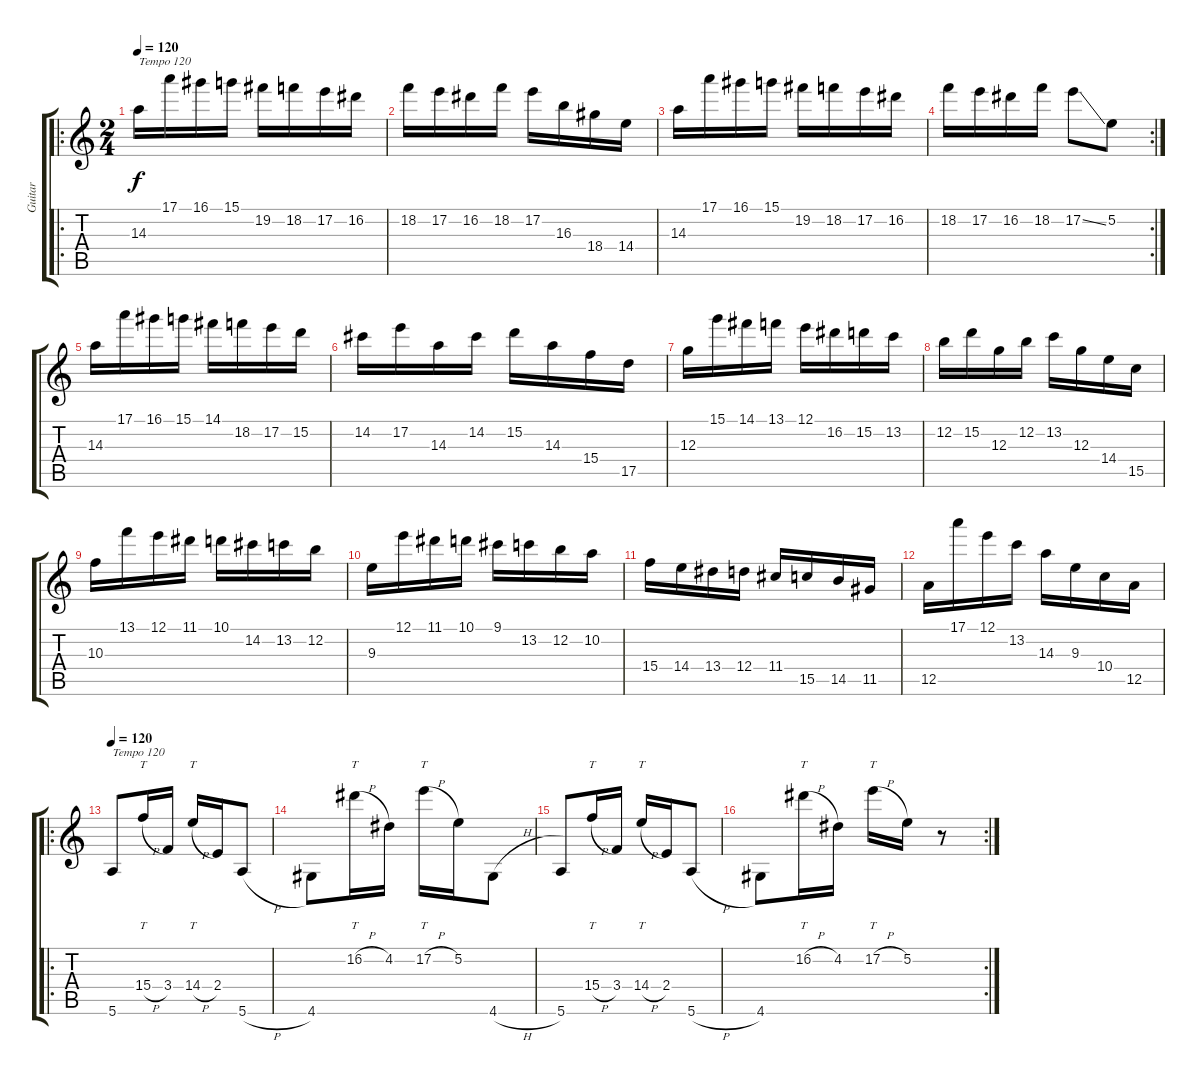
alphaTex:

\track ("Guitar" "Guitar") {instrument acousticguitarnylon}
\staff {score tabs}
\tuning (E4 B3 G3 D3 A2 E2) {hide}
\ro
\ts (2 4)
\tempo 120
\clef g2
\ks c
14.3.16{txt "Tempo 120" dy f} 17.1.16 16.1.16 15.1.16 19.2.16 18.2.16 17.2.16 16.2.16 |
18.2.16 17.2.16 16.2.16 18.2.16 17.2.16 16.3.16 18.4.16 14.4.16 |
14.3.16 17.1.16 16.1.16 15.1.16 19.2.16 18.2.16 17.2.16 16.2.16 |
\rc 2
18.2.16 17.2.16 16.2.16 18.2.16 17.2{ss}.8 5.2.8 |
14.3.16 17.1.16 16.1.16 15.1.16 14.1.16 18.2.16 17.2.16 15.2.16 |
14.2.16 17.2.16 14.3.16 14.2.16 15.2.16 14.3.16 15.4.16 17.5.16 |
12.3.16 15.1.16 14.1.16 13.1.16 12.1.16 16.2.16 15.2.16 13.2.16 |
12.2.16 15.2.16 12.3.16 12.2.16 13.2.16 12.3.16 14.4.16 15.5.16 |
10.3.16 13.1.16 12.1.16 11.1.16 10.1.16 14.2.16 13.2.16 12.2.16 |
9.3.16 12.1.16 11.1.16 10.1.16 9.1.16 13.2.16 12.2.16 10.2.16 |
15.4.16 14.4.16 13.4.16 12.4.16 11.4.16 15.5.16 14.5.16 11.5.16 |
12.5.16 17.1.16 12.1.16 13.2.16 14.3.16 9.3.16 10.4.16 12.5.16 |
\ro
\tempo 120
5.6.8{txt "Tempo 120"} 15.4{h}.16{tt} 3.4.16 14.4{h}.16{tt} 2.4.16 5.6{h}.8 |
4.6.8 16.2{h}.16{tt} 4.2.16 17.2{h}.16{tt} 5.2.16 4.6{h}.8 |
5.6.8 15.4{h}.16{tt} 3.4.16 14.4{h}.16{tt} 2.4.16 5.6{h}.8 |
\rc 2
4.6.8 16.2{h}.16{tt} 4.2.16 17.2{h}.16{tt} 5.2.16 r.8
